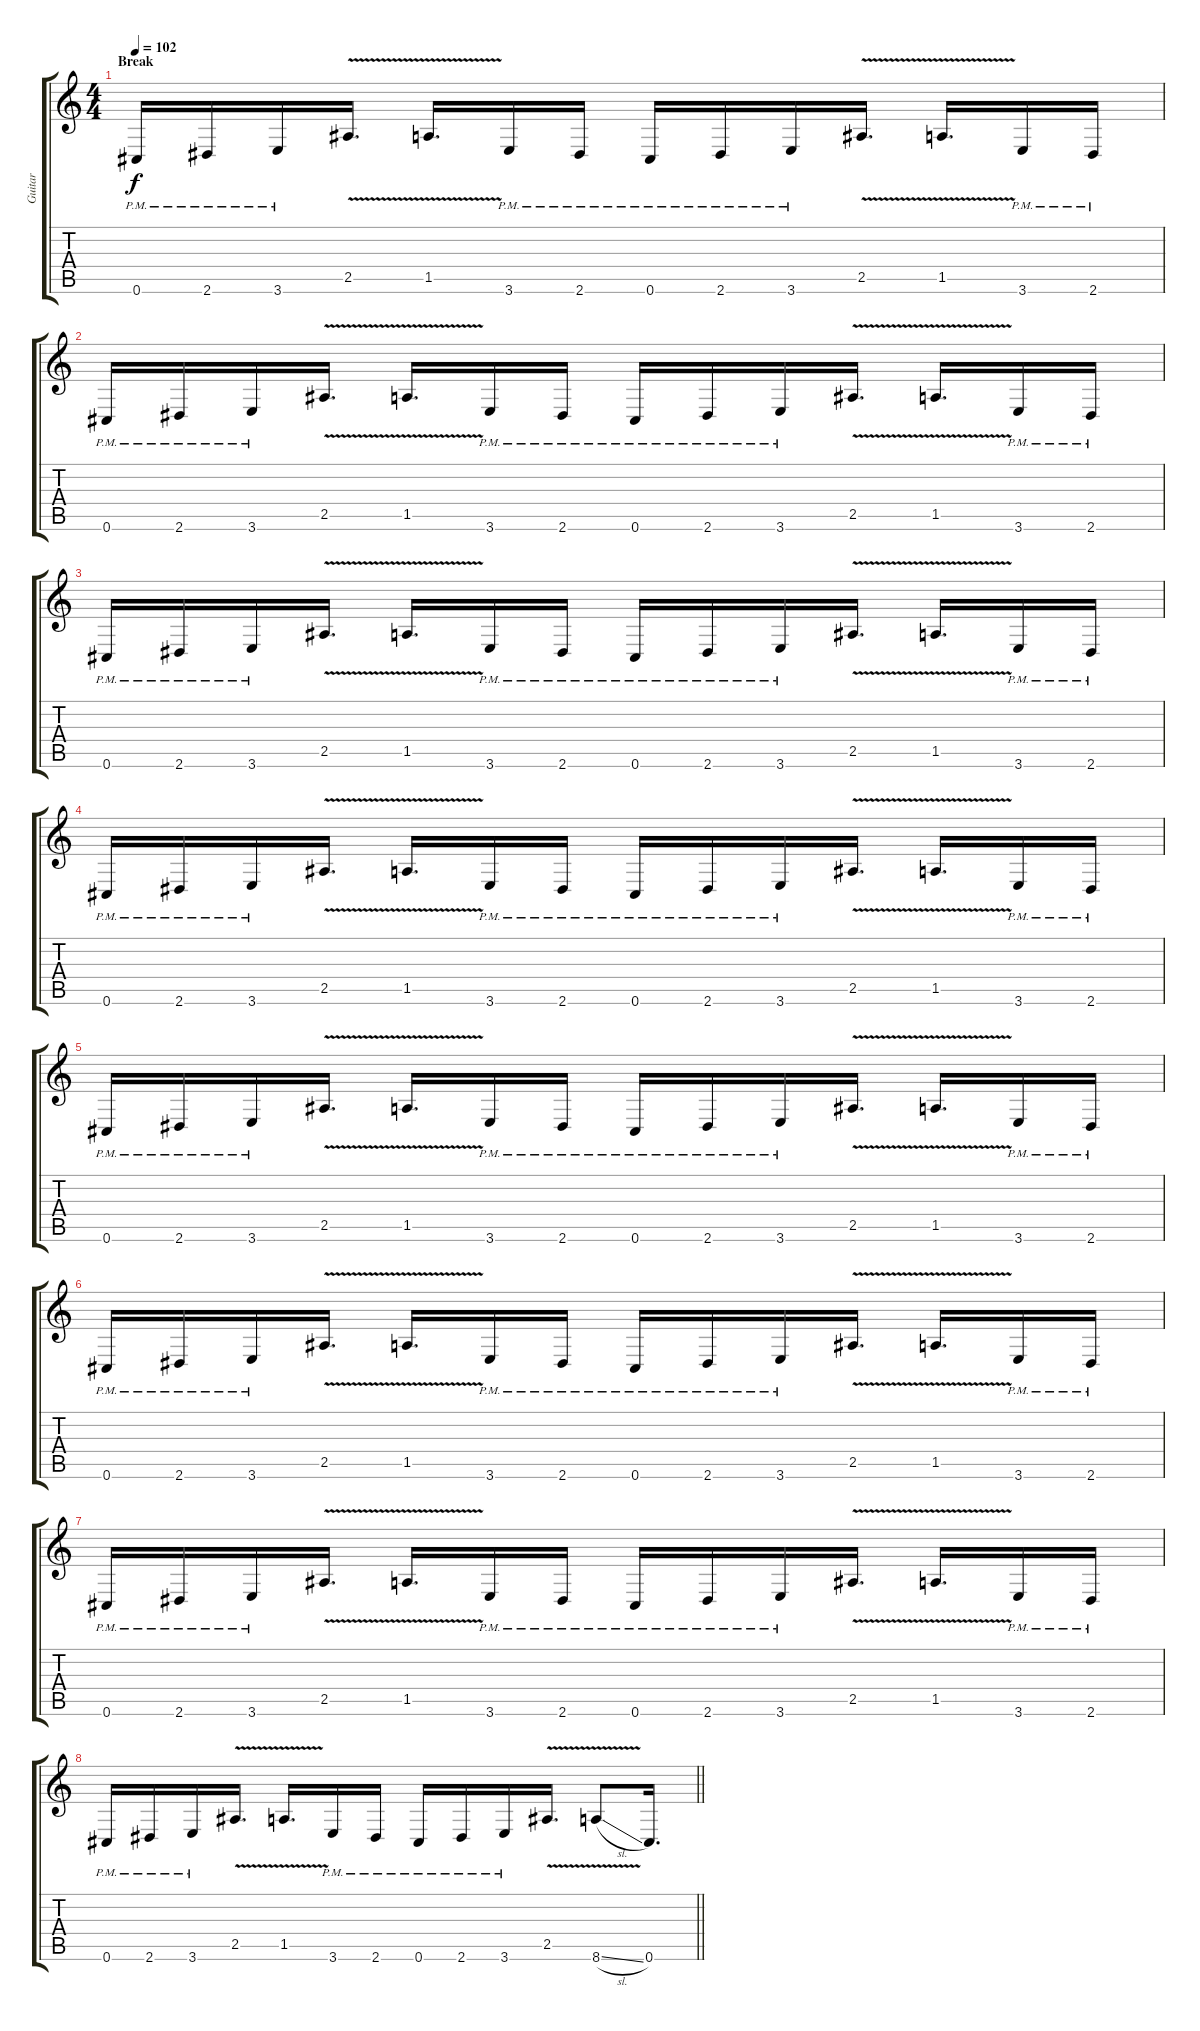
\track ("Guitar" "Guitar") {instrument distortionguitar}
\staff {score tabs}
\tuning (Eb4 Bb3 Gb3 Db3 Ab2 Db2) {hide}
\ts (4 4)
\section ("" "Break")
\tempo 102
\clef g2
\ks c
0.6{pm}.16{dy f} 2.6{pm}.16 3.6{pm}.16 2.5{v}.16{d} 1.5{v}.16{d} 3.6{pm}.16 2.6{pm}.16 0.6{pm}.16 2.6{pm}.16 3.6{pm}.16 2.5{v}.16{d} 1.5{v}.16{d} 3.6{pm}.16 2.6{pm}.16 |
0.6{pm}.16 2.6{pm}.16 3.6{pm}.16 2.5{v}.16{d} 1.5{v}.16{d} 3.6{pm}.16 2.6{pm}.16 0.6{pm}.16 2.6{pm}.16 3.6{pm}.16 2.5{v}.16{d} 1.5{v}.16{d} 3.6{pm}.16 2.6{pm}.16 |
0.6{pm}.16 2.6{pm}.16 3.6{pm}.16 2.5{v}.16{d} 1.5{v}.16{d} 3.6{pm}.16 2.6{pm}.16 0.6{pm}.16 2.6{pm}.16 3.6{pm}.16 2.5{v}.16{d} 1.5{v}.16{d} 3.6{pm}.16 2.6{pm}.16 |
0.6{pm}.16 2.6{pm}.16 3.6{pm}.16 2.5{v}.16{d} 1.5{v}.16{d} 3.6{pm}.16 2.6{pm}.16 0.6{pm}.16 2.6{pm}.16 3.6{pm}.16 2.5{v}.16{d} 1.5{v}.16{d} 3.6{pm}.16 2.6{pm}.16 |
0.6{pm}.16 2.6{pm}.16 3.6{pm}.16 2.5{v}.16{d} 1.5{v}.16{d} 3.6{pm}.16 2.6{pm}.16 0.6{pm}.16 2.6{pm}.16 3.6{pm}.16 2.5{v}.16{d} 1.5{v}.16{d} 3.6{pm}.16 2.6{pm}.16 |
0.6{pm}.16 2.6{pm}.16 3.6{pm}.16 2.5{v}.16{d} 1.5{v}.16{d} 3.6{pm}.16 2.6{pm}.16 0.6{pm}.16 2.6{pm}.16 3.6{pm}.16 2.5{v}.16{d} 1.5{v}.16{d} 3.6{pm}.16 2.6{pm}.16 |
0.6{pm}.16 2.6{pm}.16 3.6{pm}.16 2.5{v}.16{d} 1.5{v}.16{d} 3.6{pm}.16 2.6{pm}.16 0.6{pm}.16 2.6{pm}.16 3.6{pm}.16 2.5{v}.16{d} 1.5{v}.16{d} 3.6{pm}.16 2.6{pm}.16 |
\barLineRight lightlight
0.6{pm}.16 2.6{pm}.16 3.6{pm}.16 2.5{v}.16{d} 1.5{v}.16{d} 3.6{pm}.16 2.6{pm}.16 0.6{pm}.16 2.6{pm}.16 3.6{pm}.16 2.5{v}.16{d} 8.6{v sl}.8 0.6.16{d}
